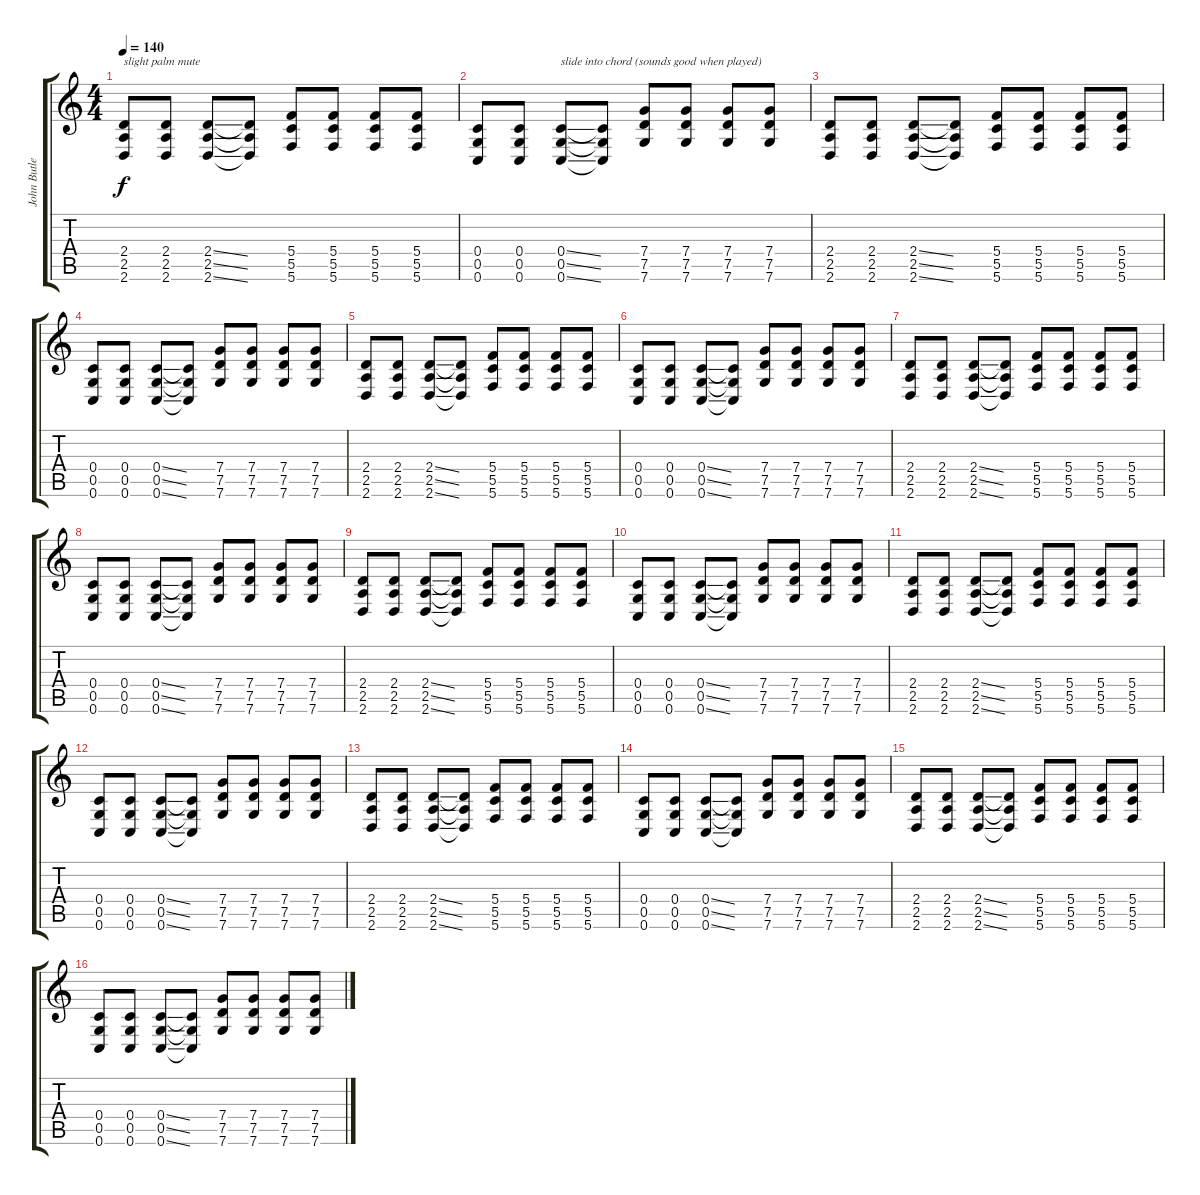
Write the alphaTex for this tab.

\track ("John Butler" "John Butle") {instrument acousticguitarsteel}
\staff {score tabs}
\tuning (E4 C4 G3 C3 G2 C2) {hide}
\ts (4 4)
\tempo 140
\clef g2
\ks c
(2.4 2.5 2.6).8{txt "slight palm mute" dy f instrument acousticguitarsteel} (2.4 2.5 2.6).8 (2.4{ss} 2.5{ss} 2.6{ss}).8 (2.4{t} 2.5{t} 2.6{t}).8 (5.4 5.5 5.6).8 (5.4 5.5 5.6).8 (5.4 5.5 5.6).8 (5.4 5.5 5.6).8 |
(0.4 0.5 0.6).8 (0.4 0.5 0.6).8 (0.4{ss} 0.5{ss} 0.6{ss}).8{txt "slide into chord (sounds good when played)"} (0.4{t} 0.5{t} 0.6{t}).8 (7.4 7.5 7.6).8 (7.4 7.5 7.6).8 (7.4 7.5 7.6).8 (7.4 7.5 7.6).8 |
(2.4 2.5 2.6).8 (2.4 2.5 2.6).8 (2.4{ss} 2.5{ss} 2.6{ss}).8 (2.4{t} 2.5{t} 2.6{t}).8 (5.4 5.5 5.6).8 (5.4 5.5 5.6).8 (5.4 5.5 5.6).8 (5.4 5.5 5.6).8 |
(0.4 0.5 0.6).8 (0.4 0.5 0.6).8 (0.4{ss} 0.5{ss} 0.6{ss}).8 (0.4{t} 0.5{t} 0.6{t}).8 (7.4 7.5 7.6).8 (7.4 7.5 7.6).8 (7.4 7.5 7.6).8 (7.4 7.5 7.6).8 |
(2.4 2.5 2.6).8 (2.4 2.5 2.6).8 (2.4{ss} 2.5{ss} 2.6{ss}).8 (2.4{t} 2.5{t} 2.6{t}).8 (5.4 5.5 5.6).8 (5.4 5.5 5.6).8 (5.4 5.5 5.6).8 (5.4 5.5 5.6).8 |
(0.4 0.5 0.6).8 (0.4 0.5 0.6).8 (0.4{ss} 0.5{ss} 0.6{ss}).8 (0.4{t} 0.5{t} 0.6{t}).8 (7.4 7.5 7.6).8 (7.4 7.5 7.6).8 (7.4 7.5 7.6).8 (7.4 7.5 7.6).8 |
(2.4 2.5 2.6).8 (2.4 2.5 2.6).8 (2.4{ss} 2.5{ss} 2.6{ss}).8 (2.4{t} 2.5{t} 2.6{t}).8 (5.4 5.5 5.6).8 (5.4 5.5 5.6).8 (5.4 5.5 5.6).8 (5.4 5.5 5.6).8 |
(0.4 0.5 0.6).8 (0.4 0.5 0.6).8 (0.4{ss} 0.5{ss} 0.6{ss}).8 (0.4{t} 0.5{t} 0.6{t}).8 (7.4 7.5 7.6).8 (7.4 7.5 7.6).8 (7.4 7.5 7.6).8 (7.4 7.5 7.6).8 |
(2.4 2.5 2.6).8 (2.4 2.5 2.6).8 (2.4{ss} 2.5{ss} 2.6{ss}).8 (2.4{t} 2.5{t} 2.6{t}).8 (5.4 5.5 5.6).8 (5.4 5.5 5.6).8 (5.4 5.5 5.6).8 (5.4 5.5 5.6).8 |
(0.4 0.5 0.6).8 (0.4 0.5 0.6).8 (0.4{ss} 0.5{ss} 0.6{ss}).8 (0.4{t} 0.5{t} 0.6{t}).8 (7.4 7.5 7.6).8 (7.4 7.5 7.6).8 (7.4 7.5 7.6).8 (7.4 7.5 7.6).8 |
(2.4 2.5 2.6).8 (2.4 2.5 2.6).8 (2.4{ss} 2.5{ss} 2.6{ss}).8 (2.4{t} 2.5{t} 2.6{t}).8 (5.4 5.5 5.6).8 (5.4 5.5 5.6).8 (5.4 5.5 5.6).8 (5.4 5.5 5.6).8 |
(0.4 0.5 0.6).8 (0.4 0.5 0.6).8 (0.4{ss} 0.5{ss} 0.6{ss}).8 (0.4{t} 0.5{t} 0.6{t}).8 (7.4 7.5 7.6).8 (7.4 7.5 7.6).8 (7.4 7.5 7.6).8 (7.4 7.5 7.6).8 |
(2.4 2.5 2.6).8 (2.4 2.5 2.6).8 (2.4{ss} 2.5{ss} 2.6{ss}).8 (2.4{t} 2.5{t} 2.6{t}).8 (5.4 5.5 5.6).8 (5.4 5.5 5.6).8 (5.4 5.5 5.6).8 (5.4 5.5 5.6).8 |
(0.4 0.5 0.6).8 (0.4 0.5 0.6).8 (0.4{ss} 0.5{ss} 0.6{ss}).8 (0.4{t} 0.5{t} 0.6{t}).8 (7.4 7.5 7.6).8 (7.4 7.5 7.6).8 (7.4 7.5 7.6).8 (7.4 7.5 7.6).8 |
(2.4 2.5 2.6).8 (2.4 2.5 2.6).8 (2.4{ss} 2.5{ss} 2.6{ss}).8 (2.4{t} 2.5{t} 2.6{t}).8 (5.4 5.5 5.6).8 (5.4 5.5 5.6).8 (5.4 5.5 5.6).8 (5.4 5.5 5.6).8 |
(0.4 0.5 0.6).8 (0.4 0.5 0.6).8 (0.4{ss} 0.5{ss} 0.6{ss}).8 (0.4{t} 0.5{t} 0.6{t}).8 (7.4 7.5 7.6).8 (7.4 7.5 7.6).8 (7.4 7.5 7.6).8 (7.4 7.5 7.6).8
